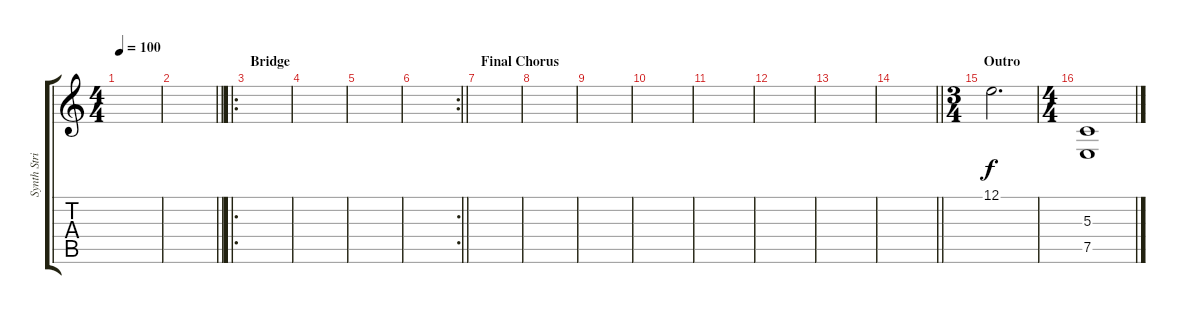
\track ("Synth Strings 2" "Synth Stri") {instrument synthstrings1}
\staff {score tabs}
\tuning (E4 B3 G3 D3 A2 E2) {hide}
\ts (4 4)
\tempo 100
\clef g2
\ks c
|
\barLineRight lightlight
|
\ro
\section ("" "Bridge")
|
|
|
\rc 2
\barLineRight lightlight
|
\section ("" "Final Chorus")
|
|
|
|
|
|
|
\barLineRight lightlight
|
\ts (3 4)
\section ("" "Outro")
12.1.2{d} |
\ts (4 4)
(5.3 7.5).1
